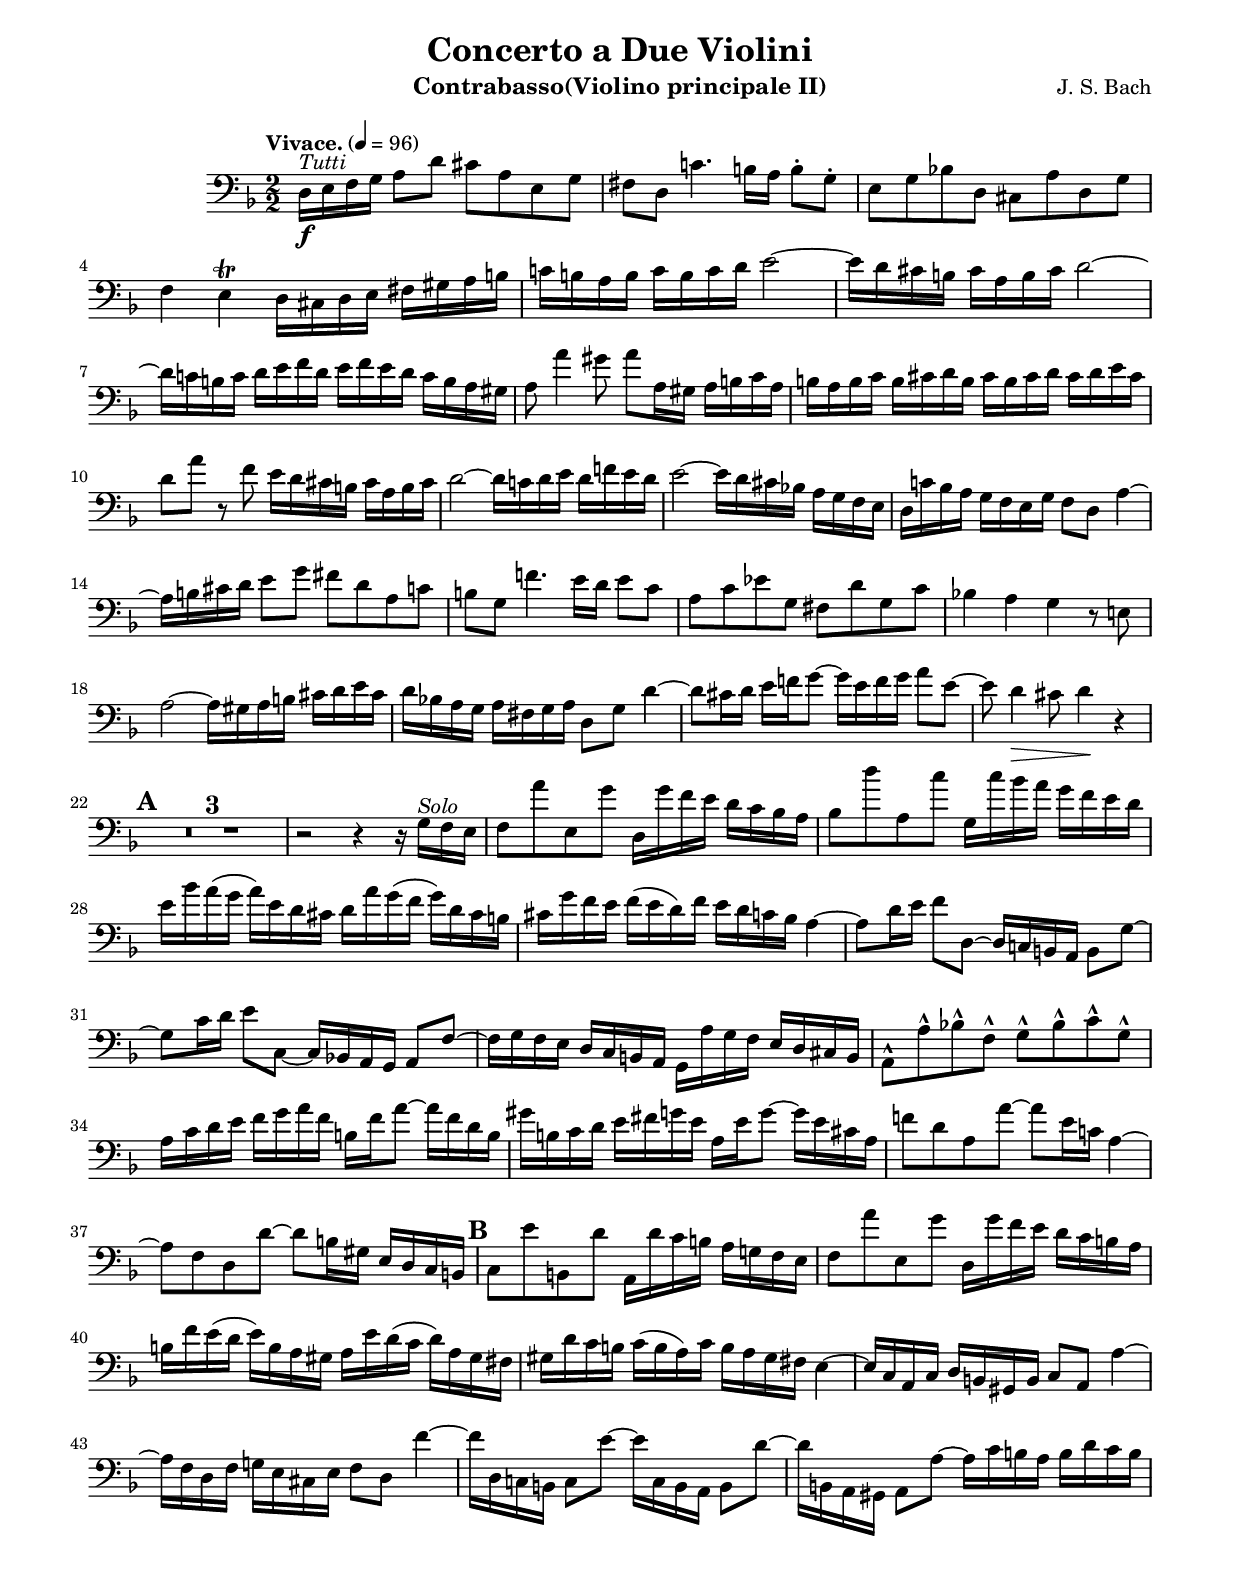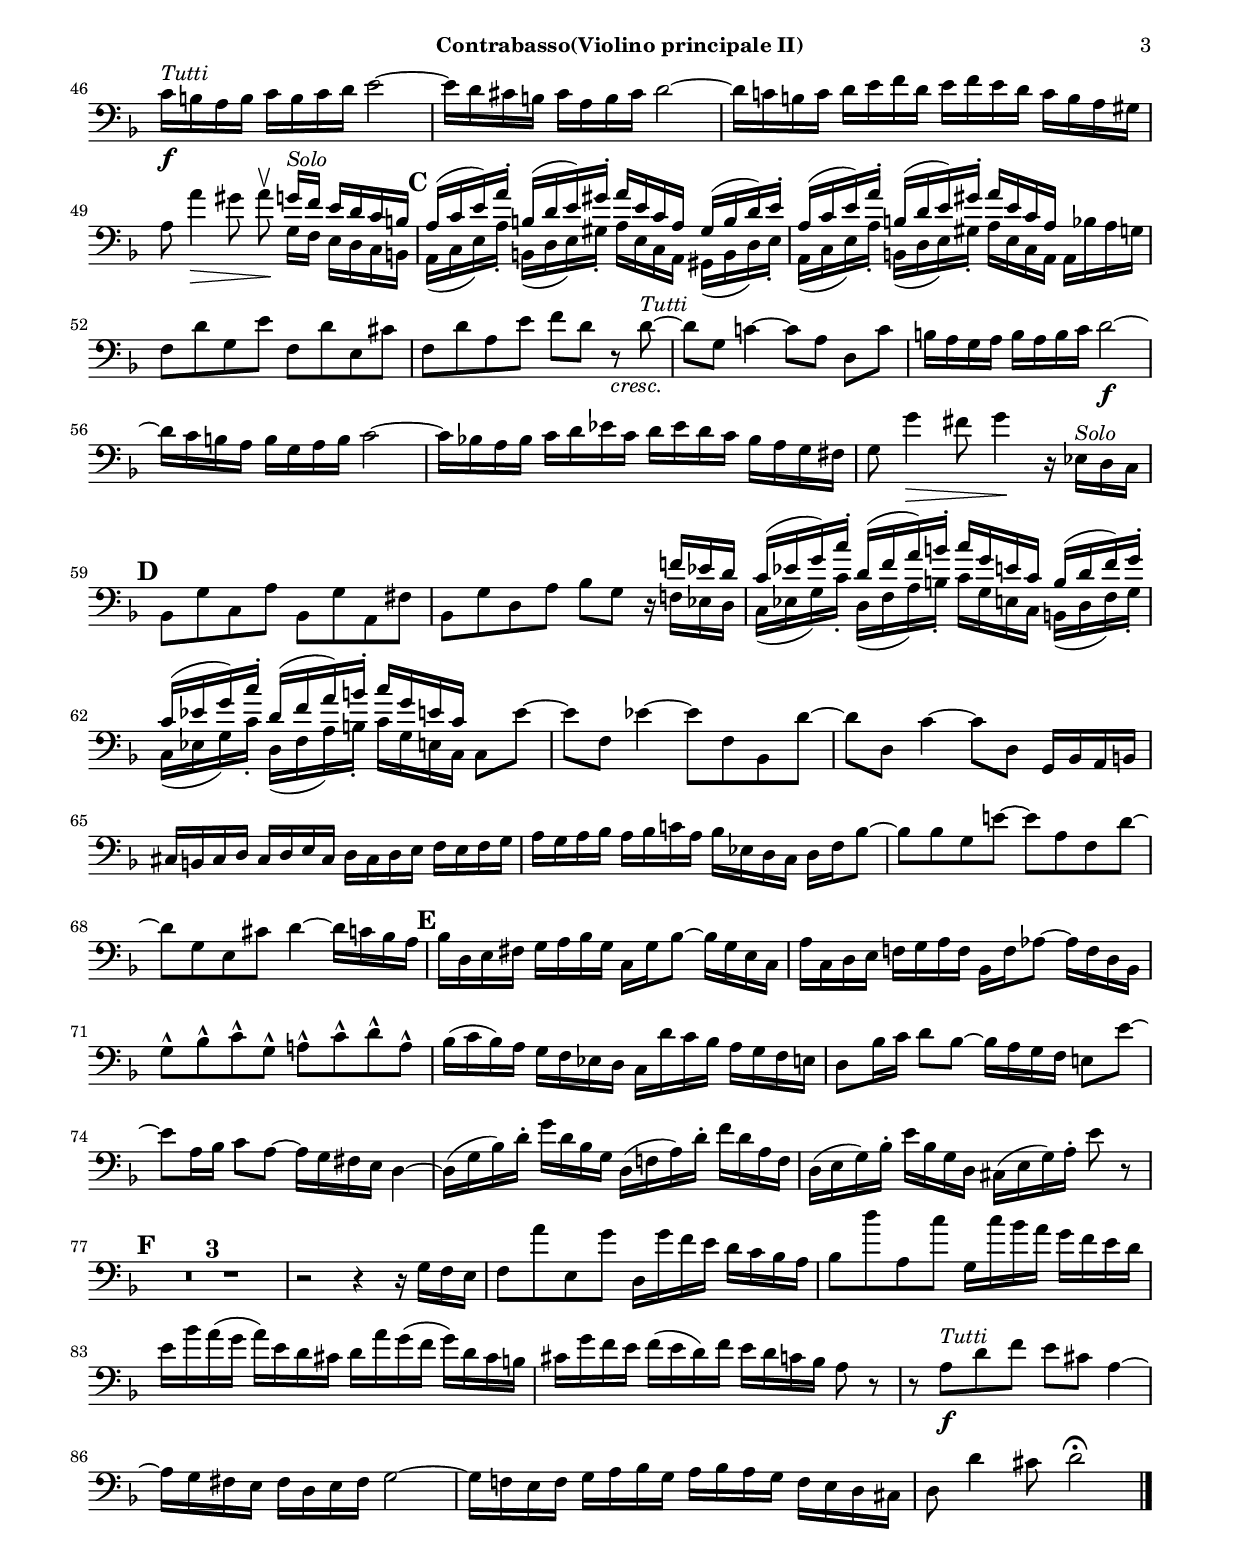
\version "2.24.0"
\header {
  title = \markup {
          "Concerto a Due Violini"
  }
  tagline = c
  composer = \markup {
          "J. S. Bach"
  }
  instrument = \markup{\bold "Contrabasso(Violino principale II)"}
}


#(set-global-staff-size 18)
#(set-default-paper-size "a4" )

%%以下、定義
ffz = #(make-dynamic-script "ffz")
fpp = #(make-dynamic-script "fpp")
%%ここまで、定義

\paper {
  #(set-paper-size "a4")
  top-margin = 1.5\cm
  bottom-margin = 1\cm
  left-margin = 1.5\cm
  right-margin = 1.5\cm

  markup-markup-spacing.basic-distance = #20
  markup-system-spacing.basic-distance = #20
  last-bottom-spacing.basic-distance = #20
  system-system-spacing.basic-distance = #12
  score-markup-spacing.basic-distance = #20

  print-page-number = ##t
  
  print-first-page-number = ##f
  first-page-number = 2

}


\layout {
  indent = 2.0\cm %%0にするといい
}


\score {
   <<    
    \new Staff
    \compressEmptyMeasures
    \relative c{
  \numericTimeSignature
  \time 2/2 %%拍子
  \set Staff.midiInstrument = "violin"
  \clef bass %%音部記号　ト音…treble　ヘ音…bass　ハ音…alto
  \override Hairpin.minimum-length = #6

  \set Timing.beamExceptions = #'()
  \set Timing.baseMoment = #(ly:make-moment 1/4)
  \set Timing.beatStructure = 1,1,1,1
  
  \key d \minor  %%調
  \tempo "Vivace." 4=96  %%BPM
  d16\f^\markup{\italic "Tutti"} e f g a8 d cis[ a e g]
  fis d c'!4. b16 a b8-. g-.
  e[ g bes! d,] cis[ a' d, g]
  f4 e^\trill d16 cis d e fis gis a b
  c! b a b c b c d e2~
  e16 d cis b cis a b cis d2~
  d16 c! b c d e f d e f e d c b a gis
  a8 a'4 gis8 a a,16 gis a b c a
  b a b c b cis d b cis b cis d cis d e cis 
  d8 a' r f e16 d cis b cis a b cis
  d2~ d16 c! d e d f! e d
  e2~ e16 d cis bes! a g f e
  d c'! bes a g f e g f8 d a'4~
  a16 b cis d e8 g fis[ d a c]
  b g f'!4. e16 d e8 c
  a[ c ees g,] fis[ d' g, c]
  bes!4 a g r8 e!8
  a2~ a16 gis a b cis d e cis
  d bes! a g a fis g a d,8 g d'4~
  d8 cis16 d e f! g8~ g16 e f g a8 e~
  e d4\> cis8 d4\! r
  \mark \default
  R1*3
  r2 r4 r16 g,^\markup{\italic "Solo"} f e
  f8[ a' e, g'] d,16 g' f e d c bes a
  bes8[ d' a, c'] g,16 c' bes a g f e d
  e bes' a( g a) e d cis d a' g( f g) d cis b
  cis g' f e f( e d ) f e d c bes a4~
  a8 d16 e f8 d,~ d16 c! b a b8 g'~
  g c16 d e8 c,~ c16 bes! a g a8 f'~
  f16 g f e d c b a g a' g f e d cis b
  a8-^[ a'-^ bes!-^ f-^] g-^[ bes-^ c-^ g-^]
  a16 c d e f g a f b, f' a8~ a16 f d b
  gis' b, c d e fis g e a, e' g8~ g16 e cis a
  f'!8[ d a a'~] a e16 c! a4~
  a8[ f d d'~] d b16 gis e d c b
  \mark \default
  c8[ e' b, d'] a,16 d' c b a g! f e
  f8[ a' e, g'] d,16 g' f e d c b a
  b f' e( d e) b a gis a e' d( c d) a gis fis
  gis d' c b c( b a) c b a gis fis e4~
  e16 c a c d b gis b c8 a a'4~
  a16 f d f g! e cis e f8 d f'4~
  f16 d, c! b c8 e'~ e16 c, b a b8 d'~
  d16 b,16 a gis a8 a'~ a16 c b a b d c b
  c\f^\markup{\italic "Tutti"} b a b c b c d e2~
  e16 d cis b cis a b cis d2~
  d16 c! b c d e f d e f e d c b a gis
  a8 a'4\> gis8 a\!\upbow 
  <<
    {
      g16^\markup{\italic "Solo"} f e d c b
      \mark \default
      a( c e) a-. b,( d e) gis-. a e c a gis( b d) e-.
      a,( c e) a-. b,( d e) gis-. a e c a
    }
    \\
    {
      g16 f e d c b
      a( c e) a-. b,( d e) gis-. a e c a gis( b d) e-.
      a,( c e) a-. b,( d e) gis-. a e c a
    }
  >>
  a bes' a g!
  f8[ d' g, e'] f,[ d' e, cis']
  f,[ d' a e'] f d r_\markup{\italic "cresc."} d~^\markup{\italic "Tutti"}
  d g, c!4~ c8 a d, c'
  b16 a g a b a b c d2\f~
  d16 c b a b g a b c2~
  c16 bes! a bes c d ees c d ees d c bes a g fis
  g8 g'4\> fis8 g4\! r16 ees,^\markup{\italic "Solo"} d c
  \mark \default
  bes8[ g' c, a'] bes,[ g' a, fis']
  bes,[ g' d a'] bes g r16 
  <<
    {
      f'!16 ees d
      c( ees g) c-. d,( f a) b-. c g e c b( d f) g-.
      c,( ees g) c-. d,( f a) b-. c g e c 
    }\\
    {
      f,!16 ees d
      c( ees g) c-. d,( f a) b-. c g e c b( d f) g-.
      c,( ees g) c-. d,( f a) b-. c g e c
    }
  >>
  c8 e'~
  e f, ees'4~ ees8[ f, bes, d'~]
  d d, c'4~ c8 d, g,16 bes a b
  cis b cis d cis d e cis d cis d e f e f g
  a g a bes a bes c! a bes ees, d c d f bes8~
  bes[ bes g e'!~] e[ a, f d'~]
  d[ g, e cis'] d4~ d16 c bes a
  \mark \default
  bes d, e fis g a bes g c, g' bes8~ bes16 g e c
  a' c, d e f! g a f bes, f' aes8~ aes16 f d bes
  g'8-^[ bes-^ c-^ g-^] a!-^[ c-^ d-^ a-^]
  bes16( c bes) a g f ees d c d' c bes a g f e
  d8 bes'16 c d8 bes~ bes16 a g f e!8 e'~
  e a,16 bes c8 a~ a16 g fis e d4~
  d16( g bes) d-. g d bes g d( f! a) d -. f d a f
  d( e g) bes-. e bes g d cis( e g) a-. e'8 r
  \mark \default
  R1*3
  r2 r4 r16 g, f e
  f8[ a' e, g'] d,16 g' f e d c bes a
  bes8[ d' a, c'] g,16 c' bes a g f e d
  e bes' a( g a) e d cis d a' g( f g) d cis b
  cis g' f e f( e d ) f e d c bes a8 r
  r a\f^\markup{\italic "Tutti"}[ d f] e cis a4~
  a16 g fis e fis d e fis g2~
  g16 f! e f g a bes g a bes a g f e d cis
  d8 d'4 cis8 d2\fermata
  \bar "|."
}

  >>
  \layout{}
  \midi{}
}